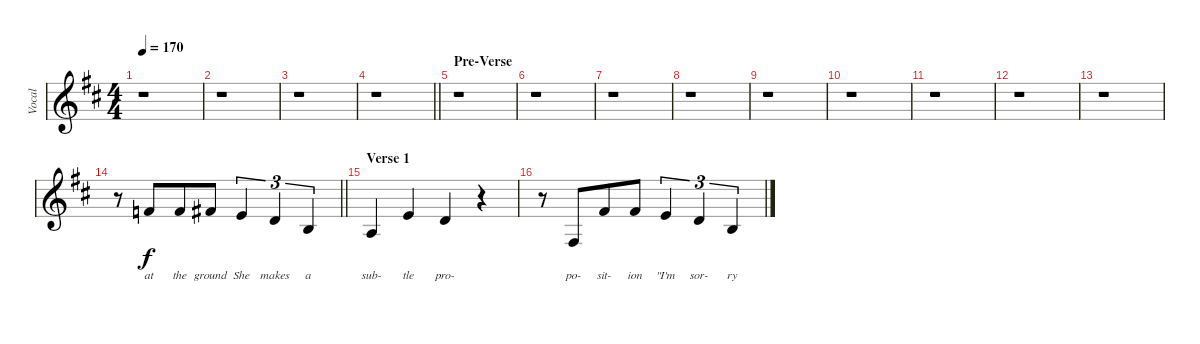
\track ("Vocal" "Vocal") {instrument bassoon}
\staff {score}
\tuning (E4 B3 G3 D3 A2 E2) {hide}
\ts (4 4)
\tempo 170
\clef g2
\ks d
r.1{dy f} |
r.1 |
r.1 |
\barLineRight lightlight
r.1 |
\section ("" "Pre-Verse")
r.1 |
r.1 |
r.1 |
r.1 |
r.1 |
r.1 |
r.1 |
r.1 |
r.1 |
\barLineRight lightlight
r.8 1.1.8{lyrics (0 "at") lyrics (1 "") lyrics (2 "") lyrics (3 "") lyrics (4 "") beam merge} 1.1.8{lyrics (0 "the") lyrics (1 "") lyrics (2 "") lyrics (3 "") lyrics (4 "")} 2.1.8{lyrics (0 "ground") lyrics (1 "") lyrics (2 "") lyrics (3 "") lyrics (4 "")} 0.1.4{tu (3 2) lyrics (0 "She") lyrics (1 "") lyrics (2 "") lyrics (3 "") lyrics (4 "")} 3.2.4{tu (3 2) lyrics (0 "makes") lyrics (1 "") lyrics (2 "") lyrics (3 "") lyrics (4 "")} 0.2.4{tu (3 2) lyrics (0 "a") lyrics (1 "") lyrics (2 "") lyrics (3 "") lyrics (4 "")} |
\section ("" "Verse 1")
2.3.4{lyrics (0 "sub-") lyrics (1 "") lyrics (2 "") lyrics (3 "") lyrics (4 "")} 0.1.4{lyrics (0 "tle") lyrics (1 "") lyrics (2 "") lyrics (3 "") lyrics (4 "")} 3.2.4{lyrics (0 "pro-") lyrics (1 "") lyrics (2 "") lyrics (3 "") lyrics (4 "")} r.4 |
r.8 4.4.8{lyrics (0 "po-") lyrics (1 "") lyrics (2 "") lyrics (3 "") lyrics (4 "") beam merge} 2.1.8{lyrics (0 "sit-") lyrics (1 "") lyrics (2 "") lyrics (3 "") lyrics (4 "")} 2.1.8{lyrics (0 "ion") lyrics (1 "") lyrics (2 "") lyrics (3 "") lyrics (4 "")} 0.1.4{tu (3 2) lyrics (0 "\"I'm") lyrics (1 "") lyrics (2 "") lyrics (3 "") lyrics (4 "")} 3.2.4{tu (3 2) lyrics (0 "sor-") lyrics (1 "") lyrics (2 "") lyrics (3 "") lyrics (4 "")} 0.2.4{tu (3 2) lyrics (0 "ry") lyrics (1 "") lyrics (2 "") lyrics (3 "") lyrics (4 "")}
